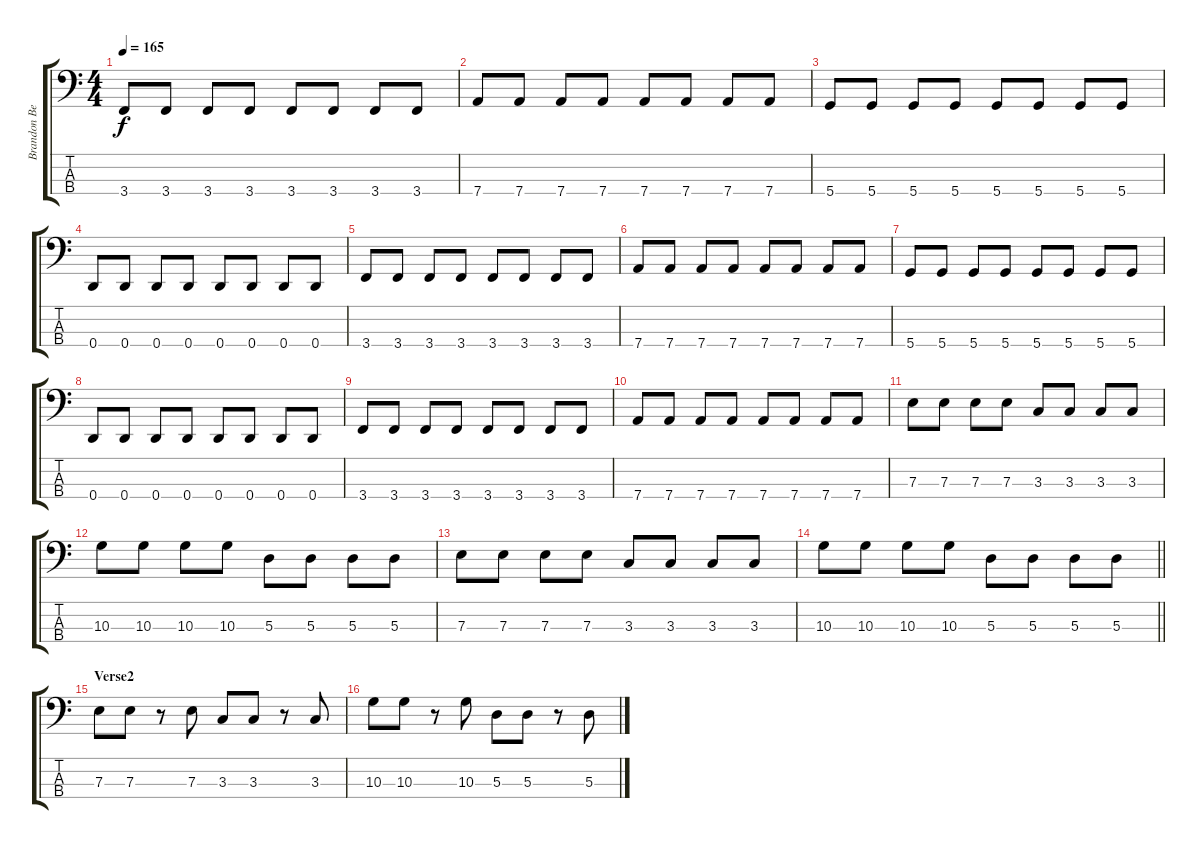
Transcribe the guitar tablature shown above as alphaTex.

\track ("Brandon Belsky-E-Bass" "Brandon Be") {instrument electricbasspick}
\staff {score tabs}
\tuning (G2 D2 A1 D1) {hide}
\ts (4 4)
\tempo 165
\clef f4
\ks c
3.4.8{dy f} 3.4.8 3.4.8 3.4.8 3.4.8 3.4.8 3.4.8 3.4.8 |
7.4.8 7.4.8 7.4.8 7.4.8 7.4.8 7.4.8 7.4.8 7.4.8 |
5.4.8 5.4.8 5.4.8 5.4.8 5.4.8 5.4.8 5.4.8 5.4.8 |
0.4.8 0.4.8 0.4.8 0.4.8 0.4.8 0.4.8 0.4.8 0.4.8 |
3.4.8 3.4.8 3.4.8 3.4.8 3.4.8 3.4.8 3.4.8 3.4.8 |
7.4.8 7.4.8 7.4.8 7.4.8 7.4.8 7.4.8 7.4.8 7.4.8 |
5.4.8 5.4.8 5.4.8 5.4.8 5.4.8 5.4.8 5.4.8 5.4.8 |
0.4.8 0.4.8 0.4.8 0.4.8 0.4.8 0.4.8 0.4.8 0.4.8 |
3.4.8 3.4.8 3.4.8 3.4.8 3.4.8 3.4.8 3.4.8 3.4.8 |
7.4.8 7.4.8 7.4.8 7.4.8 7.4.8 7.4.8 7.4.8 7.4.8 |
7.3.8 7.3.8 7.3.8 7.3.8 3.3.8 3.3.8 3.3.8 3.3.8 |
10.3.8 10.3.8 10.3.8 10.3.8 5.3.8 5.3.8 5.3.8 5.3.8 |
7.3.8 7.3.8 7.3.8 7.3.8 3.3.8 3.3.8 3.3.8 3.3.8 |
\barLineRight lightlight
10.3.8 10.3.8 10.3.8 10.3.8 5.3.8 5.3.8 5.3.8 5.3.8 |
\section ("" "Verse2")
7.3.8 7.3.8 r.8 7.3.8 3.3.8 3.3.8 r.8 3.3.8 |
10.3.8 10.3.8 r.8 10.3.8 5.3.8 5.3.8 r.8 5.3.8
